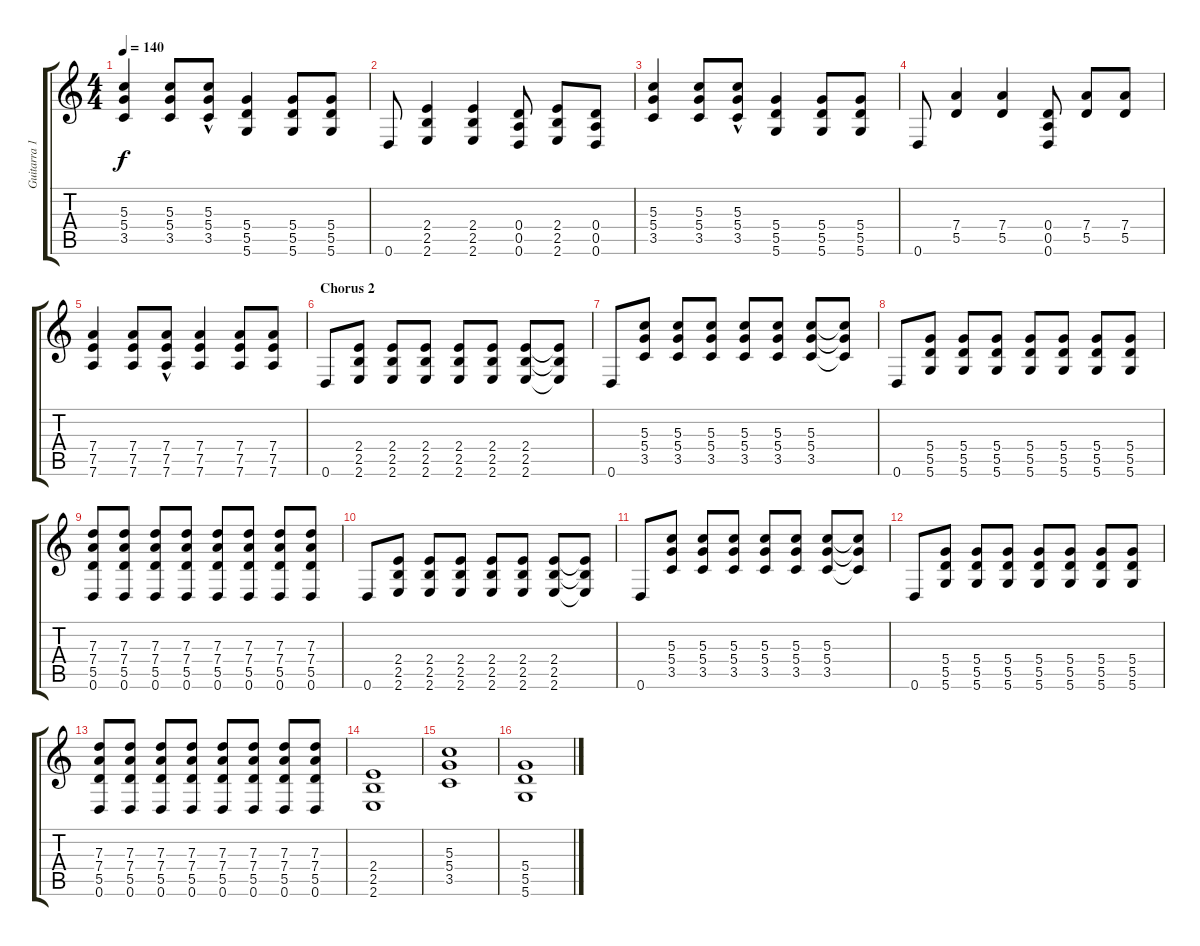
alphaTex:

\track ("Guitarra 1" "Guitarra 1") {instrument distortionguitar}
\staff {score tabs}
\tuning (E4 B3 G3 D3 A2 D2) {hide}
\ts (4 4)
\tempo 140
\clef g2
\ks c
(5.3 5.4 3.5).4{dy f} (5.3 5.4 3.5).8 (5.3 5.4{hac} 3.5).8 (5.4 5.5 5.6).4 (5.4 5.5 5.6).8 (5.4 5.5 5.6).8 |
0.6.8 (2.4 2.5 2.6).4 (2.4 2.5 2.6).4 (0.4 0.5 0.6).8 (2.4 2.5 2.6).8 (0.4 0.5 0.6).8 |
(5.3 5.4 3.5).4 (5.3 5.4 3.5).8 (5.3 5.4{hac} 3.5).8 (5.4 5.5 5.6).4 (5.4 5.5 5.6).8 (5.4 5.5 5.6).8 |
0.6.8 (7.4 5.5).4 (7.4 5.5).4 (0.4 0.5 0.6).8 (7.4 5.5).8 (7.4 5.5).8 |
(7.4 7.5 7.6).4 (7.4 7.5 7.6).8 (7.4{hac} 7.5 7.6).8 (7.4 7.5 7.6).4 (7.4 7.5 7.6).8 (7.4 7.5 7.6).8 |
\section ("" "Chorus 2")
0.6.8 (2.4 2.5 2.6).8 (2.4 2.5 2.6).8 (2.4 2.5 2.6).8 (2.4 2.5 2.6).8 (2.4 2.5 2.6).8 (2.4 2.5 2.6).8 (2.4{t} 2.5{t} 2.6{t}).8 |
0.6.8 (5.3 5.4 3.5).8 (5.3 5.4 3.5).8 (5.3 5.4 3.5).8 (5.3 5.4 3.5).8 (5.3 5.4 3.5).8 (5.3 5.4 3.5).8 (5.3{t} 5.4{t} 3.5{t}).8 |
0.6.8 (5.4 5.5 5.6).8 (5.4 5.5 5.6).8 (5.4 5.5 5.6).8 (5.4 5.5 5.6).8 (5.4 5.5 5.6).8 (5.4 5.5 5.6).8 (5.4 5.5 5.6).8 |
(7.3 7.4 5.5 0.6).8 (7.3 7.4 5.5 0.6).8 (7.3 7.4 5.5 0.6).8 (7.3 7.4 5.5 0.6).8 (7.3 7.4 5.5 0.6).8 (7.3 7.4 5.5 0.6).8 (7.3 7.4 5.5 0.6).8 (7.3 7.4 5.5 0.6).8 |
0.6.8 (2.4 2.5 2.6).8 (2.4 2.5 2.6).8 (2.4 2.5 2.6).8 (2.4 2.5 2.6).8 (2.4 2.5 2.6).8 (2.4 2.5 2.6).8 (2.4{t} 2.5{t} 2.6{t}).8 |
0.6.8 (5.3 5.4 3.5).8 (5.3 5.4 3.5).8 (5.3 5.4 3.5).8 (5.3 5.4 3.5).8 (5.3 5.4 3.5).8 (5.3 5.4 3.5).8 (5.3{t} 5.4{t} 3.5{t}).8 |
0.6.8 (5.4 5.5 5.6).8 (5.4 5.5 5.6).8 (5.4 5.5 5.6).8 (5.4 5.5 5.6).8 (5.4 5.5 5.6).8 (5.4 5.5 5.6).8 (5.4 5.5 5.6).8 |
(7.3 7.4 5.5 0.6).8 (7.3 7.4 5.5 0.6).8 (7.3 7.4 5.5 0.6).8 (7.3 7.4 5.5 0.6).8 (7.3 7.4 5.5 0.6).8 (7.3 7.4 5.5 0.6).8 (7.3 7.4 5.5 0.6).8 (7.3 7.4 5.5 0.6).8 |
(2.4 2.5 2.6).1 |
(5.3 5.4 3.5).1 |
(5.4 5.5 5.6).1
